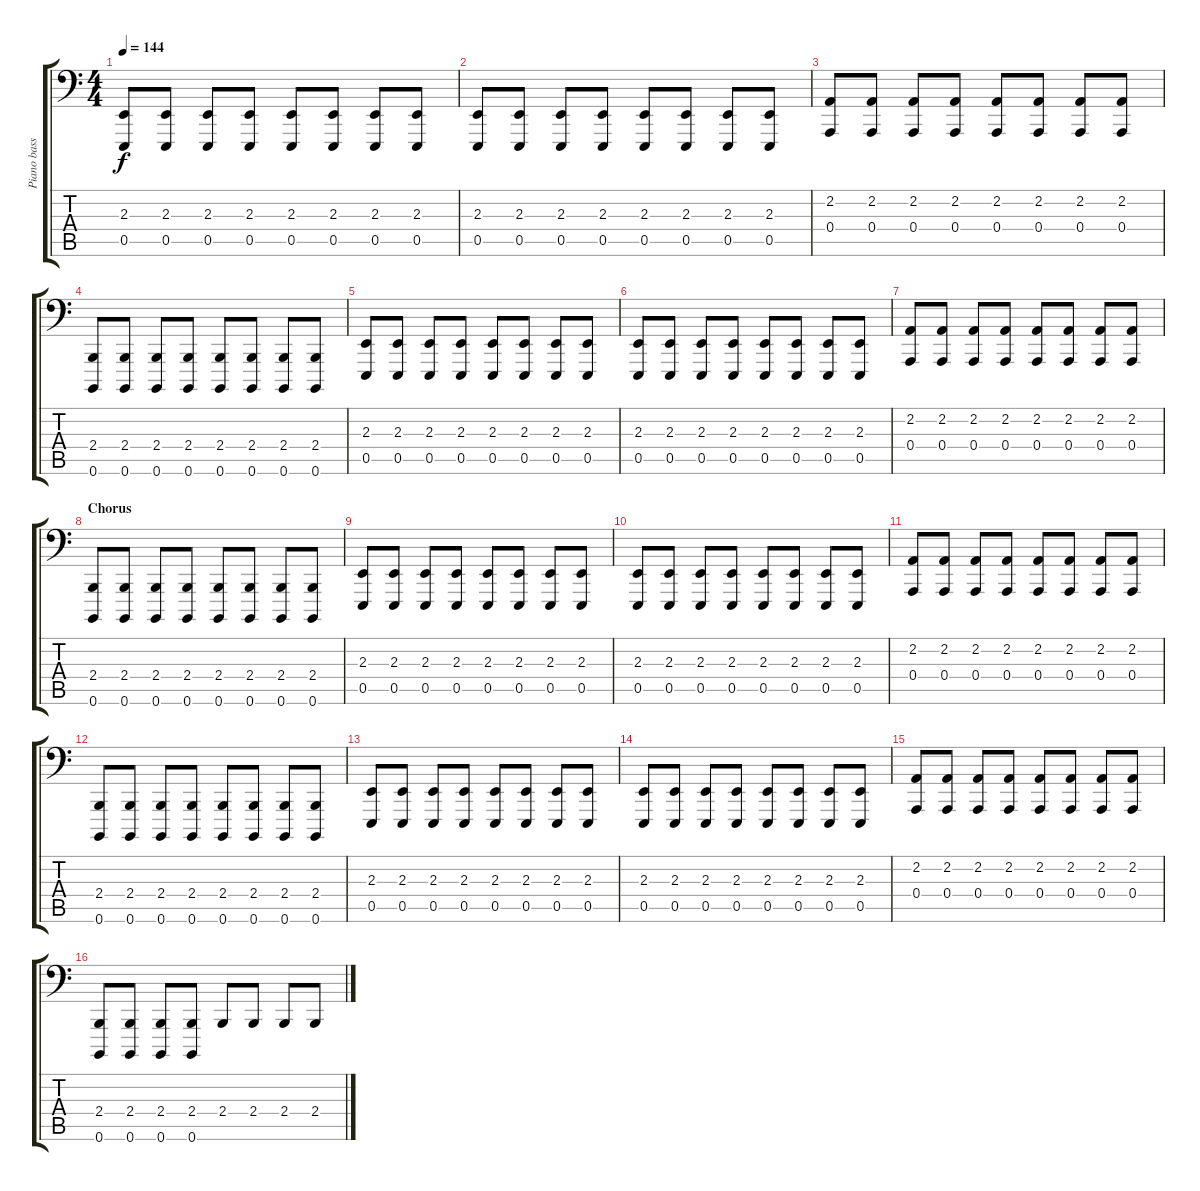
\track ("Piano bass" "Piano bass") {instrument acousticgrandpiano}
\staff {score tabs}
\tuning (C3 G2 D2 A1 E1 B0) {hide}
\ts (4 4)
\tempo 144
\clef f4
\ks c
(2.3 0.5).8{dy f} (2.3 0.5).8 (2.3 0.5).8 (2.3 0.5).8 (2.3 0.5).8 (2.3 0.5).8 (2.3 0.5).8 (2.3 0.5).8 |
(2.3 0.5).8 (2.3 0.5).8 (2.3 0.5).8 (2.3 0.5).8 (2.3 0.5).8 (2.3 0.5).8 (2.3 0.5).8 (2.3 0.5).8 |
(2.2 0.4).8 (2.2 0.4).8 (2.2 0.4).8 (2.2 0.4).8 (2.2 0.4).8 (2.2 0.4).8 (2.2 0.4).8 (2.2 0.4).8 |
(2.4 0.6).8 (2.4 0.6).8 (2.4 0.6).8 (2.4 0.6).8 (2.4 0.6).8 (2.4 0.6).8 (2.4 0.6).8 (2.4 0.6).8 |
(2.3 0.5).8 (2.3 0.5).8 (2.3 0.5).8 (2.3 0.5).8 (2.3 0.5).8 (2.3 0.5).8 (2.3 0.5).8 (2.3 0.5).8 |
(2.3 0.5).8 (2.3 0.5).8 (2.3 0.5).8 (2.3 0.5).8 (2.3 0.5).8 (2.3 0.5).8 (2.3 0.5).8 (2.3 0.5).8 |
(2.2 0.4).8 (2.2 0.4).8 (2.2 0.4).8 (2.2 0.4).8 (2.2 0.4).8 (2.2 0.4).8 (2.2 0.4).8 (2.2 0.4).8 |
\section ("" "Chorus")
(2.4 0.6).8 (2.4 0.6).8 (2.4 0.6).8 (2.4 0.6).8 (2.4 0.6).8 (2.4 0.6).8 (2.4 0.6).8 (2.4 0.6).8 |
(2.3 0.5).8 (2.3 0.5).8 (2.3 0.5).8 (2.3 0.5).8 (2.3 0.5).8 (2.3 0.5).8 (2.3 0.5).8 (2.3 0.5).8 |
(2.3 0.5).8 (2.3 0.5).8 (2.3 0.5).8 (2.3 0.5).8 (2.3 0.5).8 (2.3 0.5).8 (2.3 0.5).8 (2.3 0.5).8 |
(2.2 0.4).8 (2.2 0.4).8 (2.2 0.4).8 (2.2 0.4).8 (2.2 0.4).8 (2.2 0.4).8 (2.2 0.4).8 (2.2 0.4).8 |
(2.4 0.6).8 (2.4 0.6).8 (2.4 0.6).8 (2.4 0.6).8 (2.4 0.6).8 (2.4 0.6).8 (2.4 0.6).8 (2.4 0.6).8 |
(2.3 0.5).8 (2.3 0.5).8 (2.3 0.5).8 (2.3 0.5).8 (2.3 0.5).8 (2.3 0.5).8 (2.3 0.5).8 (2.3 0.5).8 |
(2.3 0.5).8 (2.3 0.5).8 (2.3 0.5).8 (2.3 0.5).8 (2.3 0.5).8 (2.3 0.5).8 (2.3 0.5).8 (2.3 0.5).8 |
(2.2 0.4).8 (2.2 0.4).8 (2.2 0.4).8 (2.2 0.4).8 (2.2 0.4).8 (2.2 0.4).8 (2.2 0.4).8 (2.2 0.4).8 |
(2.4 0.6).8 (2.4 0.6).8 (2.4 0.6).8 (2.4 0.6).8 2.4.8 2.4.8 2.4.8 2.4.8
